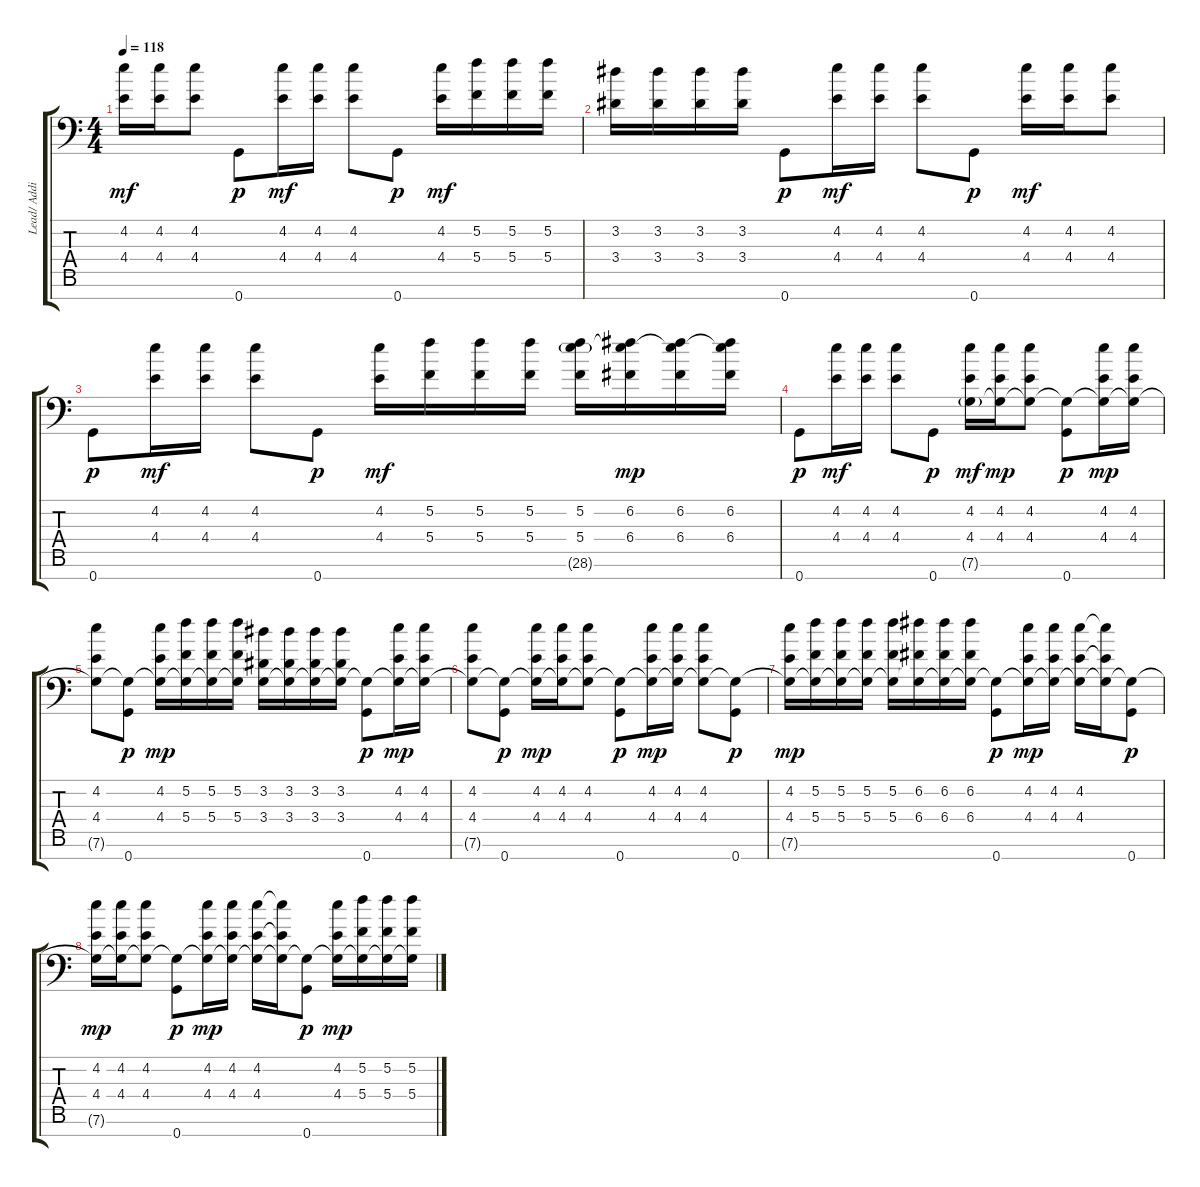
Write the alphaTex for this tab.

\track ("Lead/ Additional" "Lead/ Addi") {instrument overdrivenguitar}
\staff {score tabs}
\tuning (E4 C4 G3 C3 G2 C2 G1) {hide}
\ts (4 4)
\tempo 118
\clef f4
\ks c
(4.2 4.4).16{dy mf} (4.2 4.4).16 (4.2 4.4).8 0.7.8{dy p} (4.2 4.4).16{dy mf} (4.2 4.4).16 (4.2 4.4).8 0.7.8{dy p} (4.2 4.4).16{dy mf} (5.2 5.4).16 (5.2 5.4).16 (5.2 5.4).16 |
(3.2 3.4).16 (3.2 3.4).16 (3.2 3.4).16 (3.2 3.4).16 0.7.8{dy p} (4.2 4.4).16{dy mf} (4.2 4.4).16 (4.2 4.4).8 0.7.8{dy p} (4.2 4.4).16{dy mf} (4.2 4.4).16 (4.2 4.4).8 |
0.7.8{dy p} (4.2 4.4).16{dy mf} (4.2 4.4).16 (4.2 4.4).8 0.7.8{dy p} (4.2 4.4).16{dy mf} (5.2 5.4).16 (5.2 5.4).16 (5.2 5.4).16 (5.2 5.4 28.6{g}).16 (6.2 6.4 28.6{t}).16{dy mp} (6.2 6.4 28.6{t}).16 (6.2 6.4 28.6{t}).16 |
0.7.8{dy p} (4.2 4.4).16{dy mf} (4.2 4.4).16 (4.2 4.4).8 0.7.8{dy p} (4.2 4.4 7.6{g}).16{dy mf} (4.2 4.4 7.6{t}).16{dy mp} (4.2 4.4 7.6{t}).8 (7.6{t} 0.7).8{dy p} (4.2 4.4 7.6{t}).16{dy mp} (4.2 4.4 7.6{t}).16 |
(4.2 4.4 7.6{t}).8 (7.6{t} 0.7).8{dy p} (4.2 4.4 7.6{t}).16{dy mp} (5.2 5.4 7.6{t}).16 (5.2 5.4 7.6{t}).16 (5.2 5.4 7.6{t}).16 (3.2 3.4 7.6{t}).16 (3.2 3.4 7.6{t}).16 (3.2 3.4 7.6{t}).16 (3.2 3.4 7.6{t}).16 (7.6{t} 0.7).8{dy p} (4.2 4.4 7.6{t}).16{dy mp} (4.2 4.4 7.6{t}).16 |
(4.2 4.4 7.6{t}).8 (7.6{t} 0.7).8{dy p} (4.2 4.4 7.6{t}).16{dy mp} (4.2 4.4 7.6{t}).16 (4.2 4.4 7.6{t}).8 (7.6{t} 0.7).8{dy p} (4.2 4.4 7.6{t}).16{dy mp} (4.2 4.4 7.6{t}).16 (4.2 4.4 7.6{t}).8 (7.6{t} 0.7).8{dy p} |
(4.2 4.4 7.6{t}).16{dy mp} (5.2 5.4 7.6{t}).16 (5.2 5.4 7.6{t}).16 (5.2 5.4 7.6{t}).16 (5.2 5.4 7.6{t}).16 (6.2 6.4 7.6{t}).16 (6.2 6.4 7.6{t}).16 (6.2 6.4 7.6{t}).16 (7.6{t} 0.7).8{dy p} (4.2 4.4 7.6{t}).16{dy mp} (4.2 4.4 7.6{t}).16 (4.2 4.4 7.6{t}).16 (4.2{t} 4.4{t} 7.6{t}).16 (7.6{t} 0.7).8{dy p} |
(4.2 4.4 7.6{t}).16{dy mp} (4.2 4.4 7.6{t}).16 (4.2 4.4 7.6{t}).8 (7.6{t} 0.7).8{dy p} (4.2 4.4 7.6{t}).16{dy mp} (4.2 4.4 7.6{t}).16 (4.2 4.4 7.6{t}).16 (4.2{t} 4.4{t} 7.6{t}).16 (7.6{t} 0.7).8{dy p} (4.2 4.4 7.6{t}).16{dy mp} (5.2 5.4 7.6{t}).16 (5.2 5.4 7.6{t}).16 (5.2 5.4 7.6{t}).16
